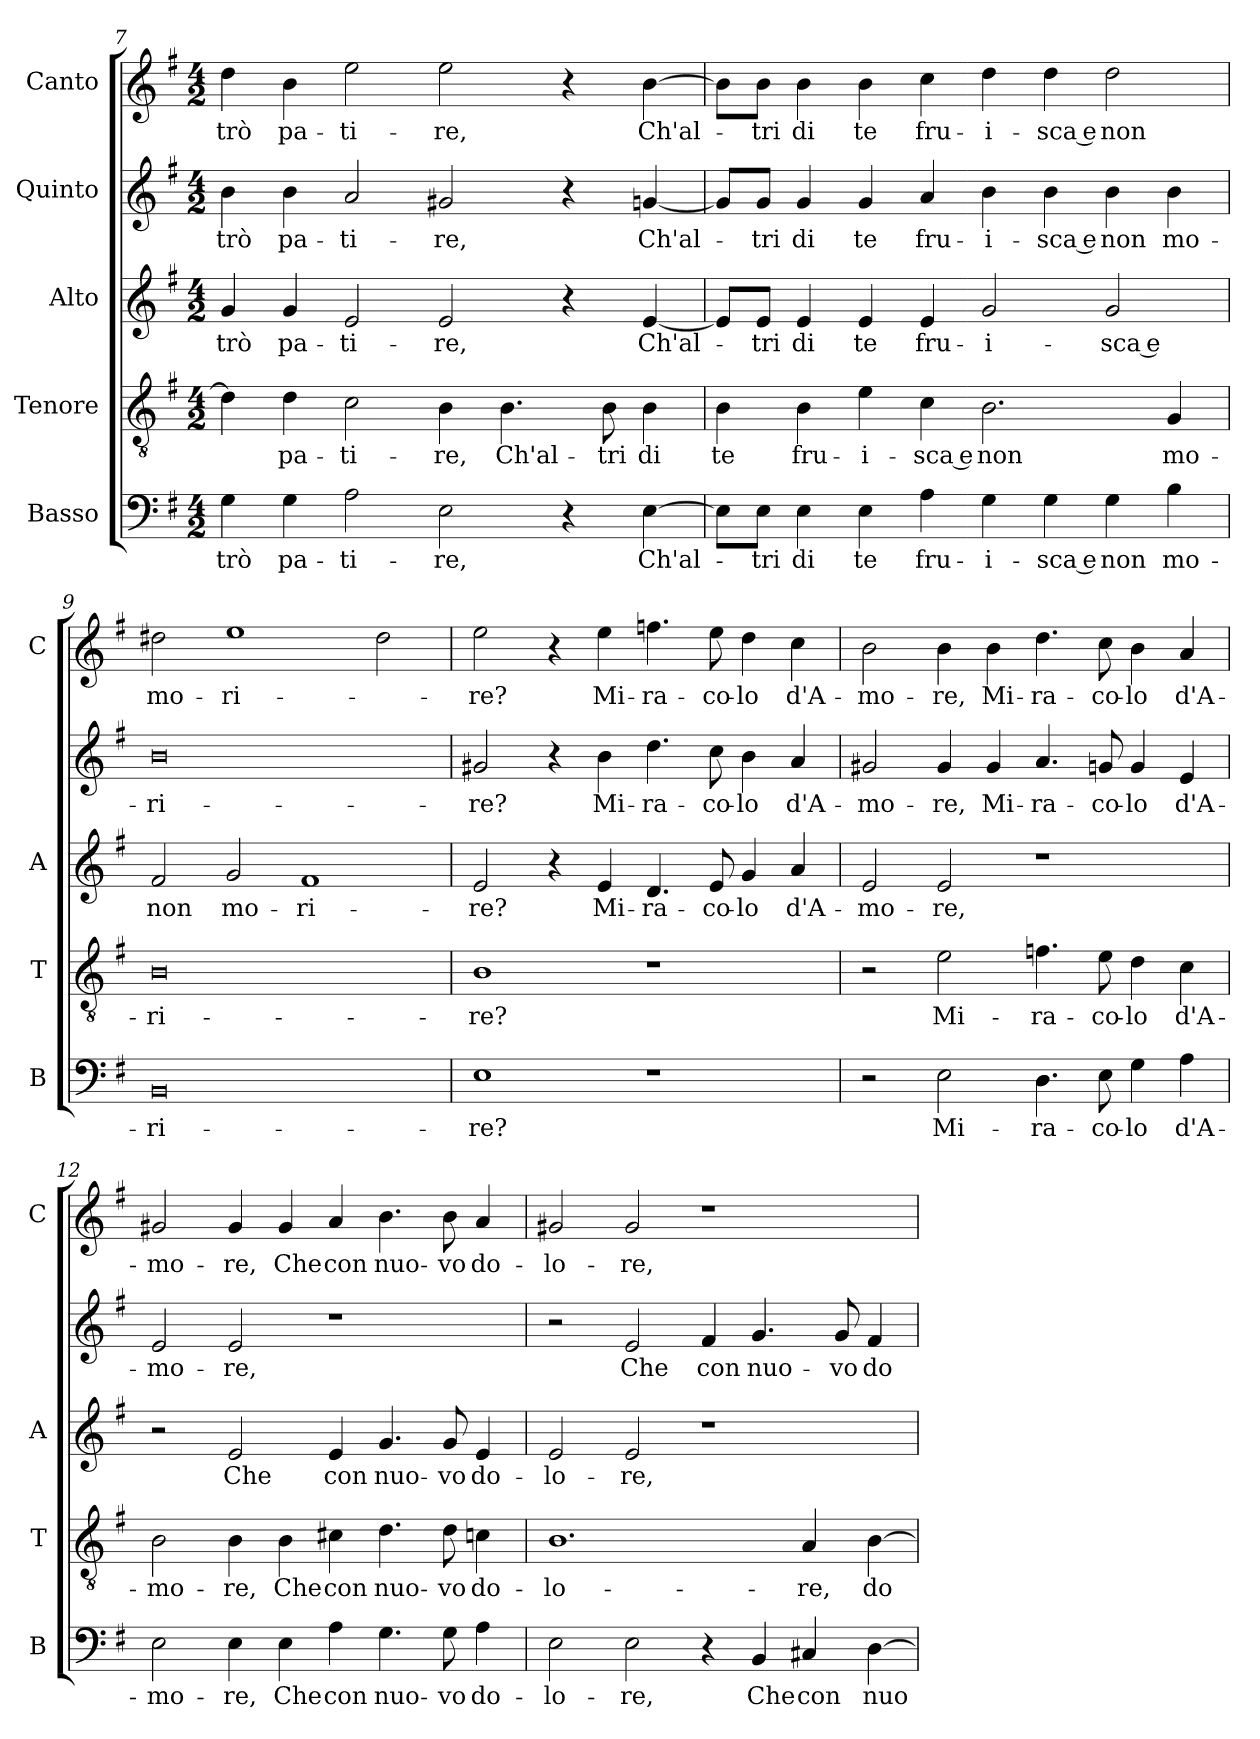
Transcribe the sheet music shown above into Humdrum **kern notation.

**kern	**text	**kern	**text	**kern	**text	**kern	**text	**kern	**text
*part5	*part5	*part4	*part4	*part3	*part3	*part2	*part2	*part1	*part1
*staff5	*staff5	*staff4	*staff4	*staff3	*staff3	*staff2	*staff2	*staff1	*staff1
*I"Basso	*	*I"Tenore	*	*I"Alto	*	*I"Quinto	*	*I"Canto	*
*I'B	*	*I'T	*	*I'A	*	*	*	*I'C	*
*clefF4	*	*clefGv2	*	*clefG2	*	*clefG2	*	*clefG2	*
*k[f#]	*	*k[f#]	*	*k[f#]	*	*k[f#]	*	*k[f#]	*
*G:	*	*G:	*	*G:	*	*G:	*	*G:	*
*M4/2	*	*M4/2	*	*M4/2	*	*M4/2	*	*M4/2	*
=7	=7	=7	=7	=7	=7	=7	=7	=7	=7
!	!LO:LY:b	!	!	!	!LO:LY:b	!	!LO:LY:b	!	!LO:LY:b
4G\	-trò	4d\]	.	4g/	-trò	4b\	-trò	4dd\	-trò
!	!LO:LY:b	!	!LO:LY:b	!	!LO:LY:b	!	!LO:LY:b	!	!LO:LY:b
4G\	pa-	4d\	pa-	4g/	pa-	4b\	pa-	4b\	pa-
!	!LO:LY:b	!	!LO:LY:b	!	!LO:LY:b	!	!LO:LY:b	!	!LO:LY:b
2A\	-ti-	2c\	-ti-	2e/	-ti-	2a/	-ti-	2ee\	-ti-
!	!LO:LY:b	!	!LO:LY:b	!	!LO:LY:b	!	!LO:LY:b	!	!LO:LY:b
2E\	-re,	4B\	-re,	2e/	-re,	2g#X/	-re,	2ee\	-re,
!	!	!	!LO:LY:b	!	!	!	!	!	!
.	.	4.B\	Ch'al-	.	.	.	.	.	.
4r	.	.	.	4r	.	4r	.	4r	.
!	!	!	!LO:LY:b	!	!	!	!	!	!
.	.	8B\	-tri	.	.	.	.	.	.
!	!LO:LY:b	!	!LO:LY:b	!	!LO:LY:b	!	!LO:LY:b	!	!LO:LY:b
[4E\	Ch'al-	4B\	di	[4e/	Ch'al-	[4gn/	Ch'al-	[4b\	Ch'al-
!!LO:LB:g=z
=8	=8	=8	=8	=8	=8	=8	=8	=8	=8
!	!	!	!LO:LY:b	!	!	!	!	!	!
8E\L]	.	4B\	te	8e/L]	.	8g/L]	.	8b\L]	.
!	!LO:LY:b	!	!	!	!LO:LY:b	!	!LO:LY:b	!	!LO:LY:b
8E\J	-tri	.	.	8e/J	-tri	8g/J	-tri	8b\J	-tri
!	!LO:LY:b	!	!LO:LY:b	!	!LO:LY:b	!	!LO:LY:b	!	!LO:LY:b
4E\	di	4B\	fru-	4e/	di	4g/	di	4b\	di
!	!LO:LY:b	!	!LO:LY:b	!	!LO:LY:b	!	!LO:LY:b	!	!LO:LY:b
4E\	te	4e\	-i-	4e/	te	4g/	te	4b\	te
!	!LO:LY:b	!	!LO:LY:b	!	!LO:LY:b	!	!LO:LY:b	!	!LO:LY:b
4A\	fru-	4c\	-sca e	4e/	fru-	4a/	fru-	4cc\	fru-
!	!LO:LY:b	!	!LO:LY:b	!	!LO:LY:b	!	!LO:LY:b	!	!LO:LY:b
4G\	-i-	2.B\	non	2g/	-i-	4b\	-i-	4dd\	-i-
!	!LO:LY:b	!	!	!	!	!	!LO:LY:b	!	!LO:LY:b
4G\	-sca e	.	.	.	.	4b\	-sca e	4dd\	-sca e
!	!LO:LY:b	!	!	!	!LO:LY:b	!	!LO:LY:b	!	!LO:LY:b
4G\	non	.	.	2g/	-sca e	4b\	non	2dd\	non
!	!LO:LY:b	!	!LO:LY:b	!	!	!	!LO:LY:b	!	!
4B\	mo-	4G/	mo-	.	.	4b\	mo-	.	.
=9	=9	=9	=9	=9	=9	=9	=9	=9	=9
!	!LO:LY:b	!	!LO:LY:b	!	!LO:LY:b	!	!LO:LY:b	!	!LO:LY:b
0BB	-ri-	0B	-ri-	2f#/	non	0b	-ri-	2dd#X\	mo-
!	!	!	!	!	!LO:LY:b	!	!	!	!LO:LY:b
.	.	.	.	2g/	mo-	.	.	1ee	-ri-
!	!	!	!	!	!LO:LY:b	!	!	!	!
.	.	.	.	1f#	-ri-	.	.	.	.
.	.	.	.	.	.	.	.	2dd#\	.
=10	=10	=10	=10	=10	=10	=10	=10	=10	=10
!	!LO:LY:b	!	!LO:LY:b	!	!LO:LY:b	!	!LO:LY:b	!	!LO:LY:b
1E	-re?	1B	-re?	2e/	-re?	2g#X/	-re?	2ee\	-re?
.	.	.	.	4r	.	4r	.	4r	.
!	!	!	!	!	!LO:LY:b	!	!LO:LY:b	!	!LO:LY:b
.	.	.	.	4e/	Mi-	4b\	Mi-	4ee\	Mi-
!	!	!	!	!	!LO:LY:b	!	!LO:LY:b	!	!LO:LY:b
1r	.	1r	.	4.d/	-ra-	4.dd\	-ra-	4.ffn\	-ra-
!	!	!	!	!	!LO:LY:b	!	!LO:LY:b	!	!LO:LY:b
.	.	.	.	8e/	-co-	8cc\	-co-	8ee\	-co-
!	!	!	!	!	!LO:LY:b	!	!LO:LY:b	!	!LO:LY:b
.	.	.	.	4g/	-lo	4b\	-lo	4dd\	-lo
!	!	!	!	!	!LO:LY:b	!	!LO:LY:b	!	!LO:LY:b
.	.	.	.	4a/	d'A-	4a/	d'A-	4cc\	d'A-
=11	=11	=11	=11	=11	=11	=11	=11	=11	=11
!	!	!	!	!	!LO:LY:b	!	!LO:LY:b	!	!LO:LY:b
2r	.	2r	.	2e/	-mo-	2g#X/	-mo-	2b\	-mo-
!	!LO:LY:b	!	!LO:LY:b	!	!LO:LY:b	!	!LO:LY:b	!	!LO:LY:b
2E\	Mi-	2e\	Mi-	2e/	-re,	4g#/	-re,	4b\	-re,
!	!	!	!	!	!	!	!LO:LY:b	!	!LO:LY:b
.	.	.	.	.	.	4g#/	Mi-	4b\	Mi-
!	!LO:LY:b	!	!LO:LY:b	!	!	!	!LO:LY:b	!	!LO:LY:b
4.D\	-ra-	4.fn\	-ra-	1r	.	4.a/	-ra-	4.dd\	-ra-
!	!LO:LY:b	!	!LO:LY:b	!	!	!	!LO:LY:b	!	!LO:LY:b
8E\	-co-	8e\	-co-	.	.	8gn/	-co-	8cc\	-co-
!	!LO:LY:b	!	!LO:LY:b	!	!	!	!LO:LY:b	!	!LO:LY:b
4G\	-lo	4d\	-lo	.	.	4g/	-lo	4b\	-lo
!	!LO:LY:b	!	!LO:LY:b	!	!	!	!LO:LY:b	!	!LO:LY:b
4A\	d'A-	4c\	d'A-	.	.	4e/	d'A-	4a/	d'A-
!!LO:PB:g=z
=12	=12	=12	=12	=12	=12	=12	=12	=12	=12
!	!LO:LY:b	!	!LO:LY:b	!	!	!	!LO:LY:b	!	!LO:LY:b
2E\	-mo-	2B\	-mo-	2r	.	2e/	-mo-	2g#X/	-mo-
!	!LO:LY:b	!	!LO:LY:b	!	!LO:LY:b	!	!LO:LY:b	!	!LO:LY:b
4E\	-re,	4B\	-re,	2e/	Che	2e/	-re,	4g#/	-re,
!	!LO:LY:b	!	!LO:LY:b	!	!	!	!	!	!LO:LY:b
4E\	Che	4B\	Che	.	.	.	.	4g#/	Che
!	!LO:LY:b	!	!LO:LY:b	!	!LO:LY:b	!	!	!	!LO:LY:b
4A\	con	4c#X\	con	4e/	con	1r	.	4a/	con
!	!LO:LY:b	!	!LO:LY:b	!	!LO:LY:b	!	!	!	!LO:LY:b
4.G\	nuo-	4.d\	nuo-	4.g/	nuo-	.	.	4.b\	nuo-
!	!LO:LY:b	!	!LO:LY:b	!	!LO:LY:b	!	!	!	!LO:LY:b
8G\	-vo	8d\	-vo	8g/	-vo	.	.	8b\	-vo
!	!LO:LY:b	!	!LO:LY:b	!	!LO:LY:b	!	!	!	!LO:LY:b
4A\	do-	4cn\	do-	4e/	do-	.	.	4a/	do-
=13	=13	=13	=13	=13	=13	=13	=13	=13	=13
!	!LO:LY:b	!	!LO:LY:b	!	!LO:LY:b	!	!	!	!LO:LY:b
2E\	-lo-	1.B	-lo-	2e/	-lo-	2r	.	2g#X/	-lo-
!	!LO:LY:b	!	!	!	!LO:LY:b	!	!LO:LY:b	!	!LO:LY:b
2E\	-re,	.	.	2e/	-re,	2e/	Che	2g#/	-re,
!	!	!	!	!	!	!	!LO:LY:b	!	!
4r	.	.	.	1r	.	4f#/	con	1r	.
!	!LO:LY:b	!	!	!	!	!	!LO:LY:b	!	!
4BB/	Che	.	.	.	.	4.g/	nuo-	.	.
!	!LO:LY:b	!	!LO:LY:b	!	!	!	!	!	!
4C#X/	con	4A/	-re,	.	.	.	.	.	.
!	!	!	!	!	!	!	!LO:LY:b	!	!
.	.	.	.	.	.	8g/	-vo	.	.
!	!LO:LY:b	!	!LO:LY:b	!	!	!	!LO:LY:b	!	!
[4D\	nuo-	[4B\	do-	.	.	4f#/	do-	.	.
=	=	=	=	=	=	=	=	=	=
*-	*-	*-	*-	*-	*-	*-	*-	*-	*-
